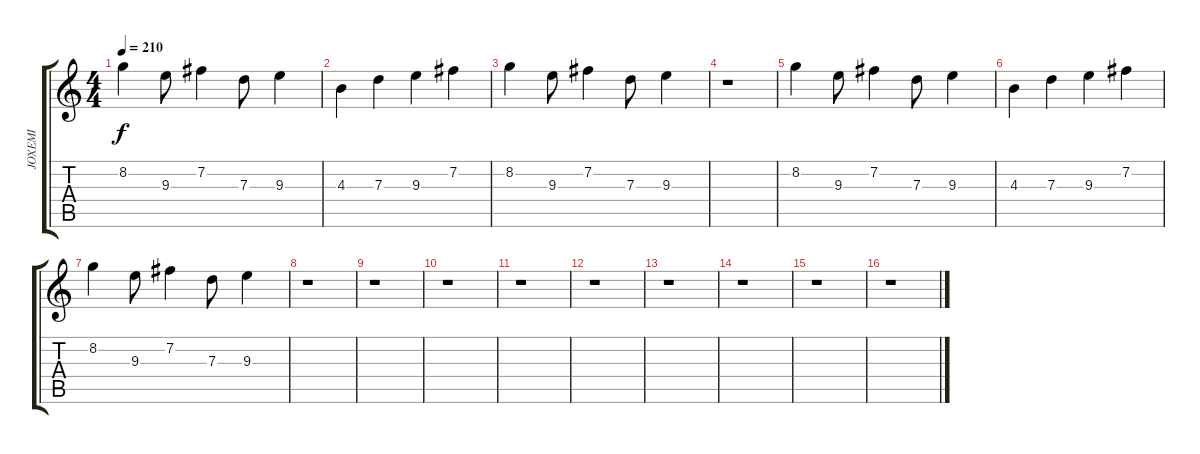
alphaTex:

\track ("JOXEMI" "JOXEMI") {instrument distortionguitar}
\staff {score tabs}
\tuning (E4 B3 G3 D3 A2 E2) {hide}
\ts (4 4)
\tempo 210
\clef g2
\ks c
8.2.4{dy f instrument electricguitarmuted} 9.3.8 7.2.4 7.3.8 9.3.4 |
4.3.4 7.3.4 9.3.4 7.2.4 |
8.2.4 9.3.8 7.2.4 7.3.8 9.3.4 |
r.1 |
8.2.4 9.3.8 7.2.4 7.3.8 9.3.4 |
4.3.4 7.3.4 9.3.4 7.2.4 |
8.2.4 9.3.8 7.2.4 7.3.8 9.3.4 |
r.1 |
r.1 |
r.1 |
r.1 |
r.1 |
r.1 |
r.1 |
r.1 |
r.1
